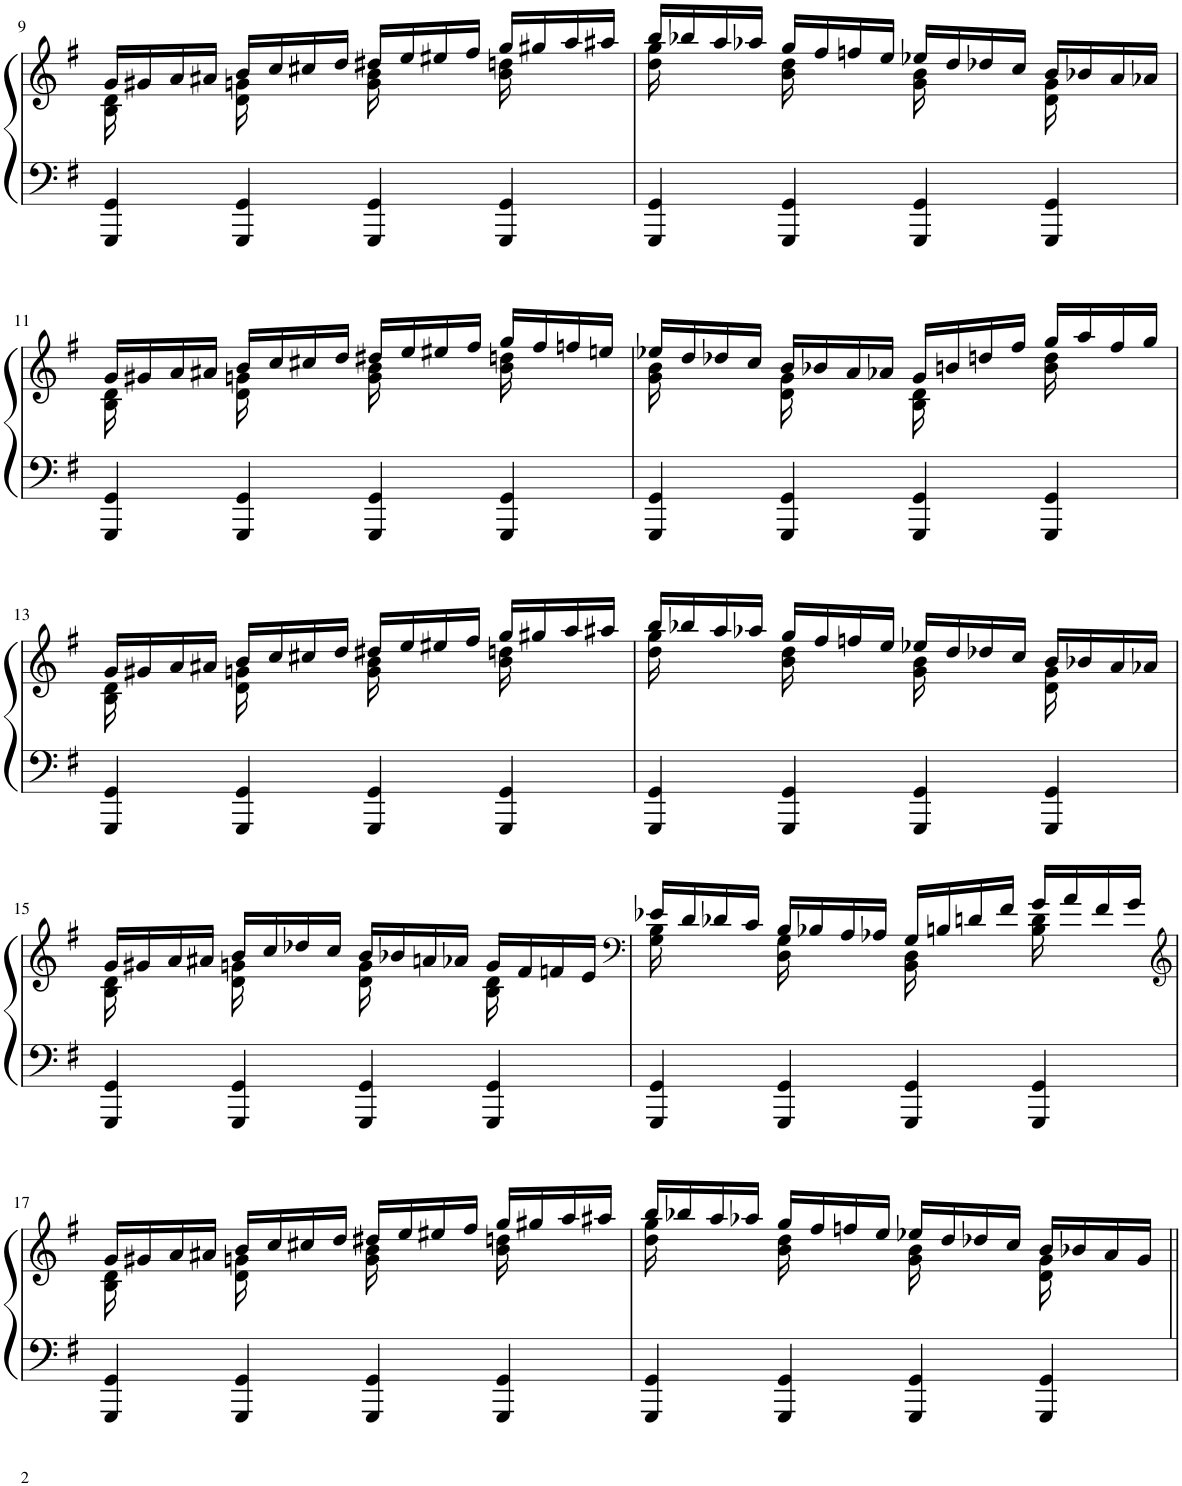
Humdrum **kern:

**kern	**kern
*part1	*part1
*staff2	*staff1
*I"Piano	*
*I'Pno.	*
!!LO:PB:g=z
*clefF4	*clefG2
*k[f#]	*k[f#]
*M4/4	*M4/4
=9	=9
*	*^
4GGG/ 4GG/	16g/LL	16B\ 16d\
.	16g#X/	8.ryy
.	16a/	.
.	16a#X/JJ	.
4GGG/ 4GG/	16b/LL	16d\ 16gn\
.	16cc/	8.ryy
.	16cc#X/	.
.	16dd/JJ	.
4GGG/ 4GG/	16dd#X/LL	16g\ 16b\
.	16ee/	8.ryy
.	16ee#X/	.
.	16ff#/JJ	.
4GGG/ 4GG/	16gg/LL	16b\ 16ddn\
.	16gg#X/	8.ryy
.	16aa/	.
.	16aa#X/JJ	.
=10	=10	=10
4GGG/ 4GG/	16bb/LL	16dd\ 16gg\
.	16bb-X/	8.ryy
.	16aa/	.
.	16aa-X/JJ	.
4GGG/ 4GG/	16gg/LL	16b\ 16dd\
.	16ff#/	8.ryy
.	16ffn/	.
.	16ee/JJ	.
4GGG/ 4GG/	16ee-X/LL	16g\ 16b\
.	16dd/	8.ryy
.	16dd-X/	.
.	16cc/JJ	.
4GGG/ 4GG/	16b/LL	16d\ 16g\
.	16b-X/	8.ryy
.	16a/	.
.	16a-X/JJ	.
!!LO:LB:g=z	!!
=11	=11	=11
4GGG/ 4GG/	16g/LL	16B\ 16d\
.	16g#X/	8.ryy
.	16a/	.
.	16a#X/JJ	.
4GGG/ 4GG/	16b/LL	16d\ 16gn\
.	16cc/	8.ryy
.	16cc#X/	.
.	16dd/JJ	.
4GGG/ 4GG/	16dd#X/LL	16g\ 16b\
.	16ee/	8.ryy
.	16ee#X/	.
.	16ff#/JJ	.
4GGG/ 4GG/	16gg/LL	16b\ 16ddn\
.	16ff#/	8.ryy
.	16ffn/	.
.	16een/JJ	.
=12	=12	=12
4GGG/ 4GG/	16ee-X/LL	16g\ 16b\
.	16dd/	8.ryy
.	16dd-X/	.
.	16cc/JJ	.
4GGG/ 4GG/	16b/LL	16d\ 16g\
.	16b-X/	8.ryy
.	16a/	.
.	16a-X/JJ	.
4GGG/ 4GG/	16g/LL	16B\ 16d\
.	16bn/	8.ryy
.	16ddn/	.
.	16ff#/JJ	.
4GGG/ 4GG/	16gg/LL	16b\ 16dd\
.	16aa/	8.ryy
.	16ff#/	.
.	16gg/JJ	.
!!LO:LB:g=z	!!
=13	=13	=13
4GGG/ 4GG/	16g/LL	16B\ 16d\
.	16g#X/	8.ryy
.	16a/	.
.	16a#X/JJ	.
4GGG/ 4GG/	16b/LL	16d\ 16gn\
.	16cc/	8.ryy
.	16cc#X/	.
.	16dd/JJ	.
4GGG/ 4GG/	16dd#X/LL	16g\ 16b\
.	16ee/	8.ryy
.	16ee#X/	.
.	16ff#/JJ	.
4GGG/ 4GG/	16gg/LL	16b\ 16ddn\
.	16gg#X/	8.ryy
.	16aa/	.
.	16aa#X/JJ	.
=14	=14	=14
4GGG/ 4GG/	16bb/LL	16dd\ 16gg\
.	16bb-X/	8.ryy
.	16aa/	.
.	16aa-X/JJ	.
4GGG/ 4GG/	16gg/LL	16b\ 16dd\
.	16ff#/	8.ryy
.	16ffn/	.
.	16ee/JJ	.
4GGG/ 4GG/	16ee-X/LL	16g\ 16b\
.	16dd/	8.ryy
.	16dd-X/	.
.	16cc/JJ	.
4GGG/ 4GG/	16b/LL	16d\ 16g\
.	16b-X/	8.ryy
.	16a/	.
.	16a-X/JJ	.
!!LO:LB:g=z	!!
=15	=15	=15
4GGG/ 4GG/	16g/LL	16B\ 16d\
.	16g#X/	8.ryy
.	16a/	.
.	16a#X/JJ	.
4GGG/ 4GG/	16b/LL	16d\ 16gn\
.	16cc/	8.ryy
.	16dd-X/	.
.	16cc/JJ	.
4GGG/ 4GG/	16b/LL	16d\ 16g\
.	16b-X/	8.ryy
.	16an/	.
.	16a-X/JJ	.
4GGG/ 4GG/	16g/LL	16B\ 16d\
.	16f#/	8.ryy
.	16fn/	.
.	16e/JJ	.
=16	=16	=16
*	*clefF4	*
4GGG/ 4GG/	16e-X/LL	16G\ 16B\
.	16d/	8.ryy
.	16d-X/	.
.	16c/JJ	.
4GGG/ 4GG/	16B/LL	16D\ 16G\
.	16B-X/	8.ryy
.	16A/	.
.	16A-X/JJ	.
4GGG/ 4GG/	16G/LL	16BB\ 16D\
.	16Bn/	8.ryy
.	16dn/	.
.	16f#/JJ	.
4GGG/ 4GG/	16g/LL	16B\ 16d\
.	16a/	8.ryy
.	16f#/	.
.	16g/JJ	.
!!LO:LB:g=z	!!
=17	=17	=17
*	*clefG2	*
4GGG/ 4GG/	16g/LL	16B\ 16d\
.	16g#X/	8.ryy
.	16a/	.
.	16a#X/JJ	.
4GGG/ 4GG/	16b/LL	16d\ 16gn\
.	16cc/	8.ryy
.	16cc#X/	.
.	16dd/JJ	.
4GGG/ 4GG/	16dd#X/LL	16g\ 16b\
.	16ee/	8.ryy
.	16ee#X/	.
.	16ff#/JJ	.
4GGG/ 4GG/	16gg/LL	16b\ 16ddn\
.	16gg#X/	8.ryy
.	16aa/	.
.	16aa#X/JJ	.
=18	=18	=18
4GGG/ 4GG/	16bb/LL	16dd\ 16gg\
.	16bb-X/	8.ryy
.	16aa/	.
.	16aa-X/JJ	.
4GGG/ 4GG/	16gg/LL	16b\ 16dd\
.	16ff#/	8.ryy
.	16ffn/	.
.	16ee/JJ	.
4GGG/ 4GG/	16ee-X/LL	16g\ 16b\
.	16dd/	8.ryy
.	16dd-X/	.
.	16cc/JJ	.
4GGG/ 4GG/	16b/LL	16d\ 16g\
.	16b-X/	8.ryy
.	16a/	.
.	16g/JJ	.
*	*v	*v
=||	=||
*-	*-
